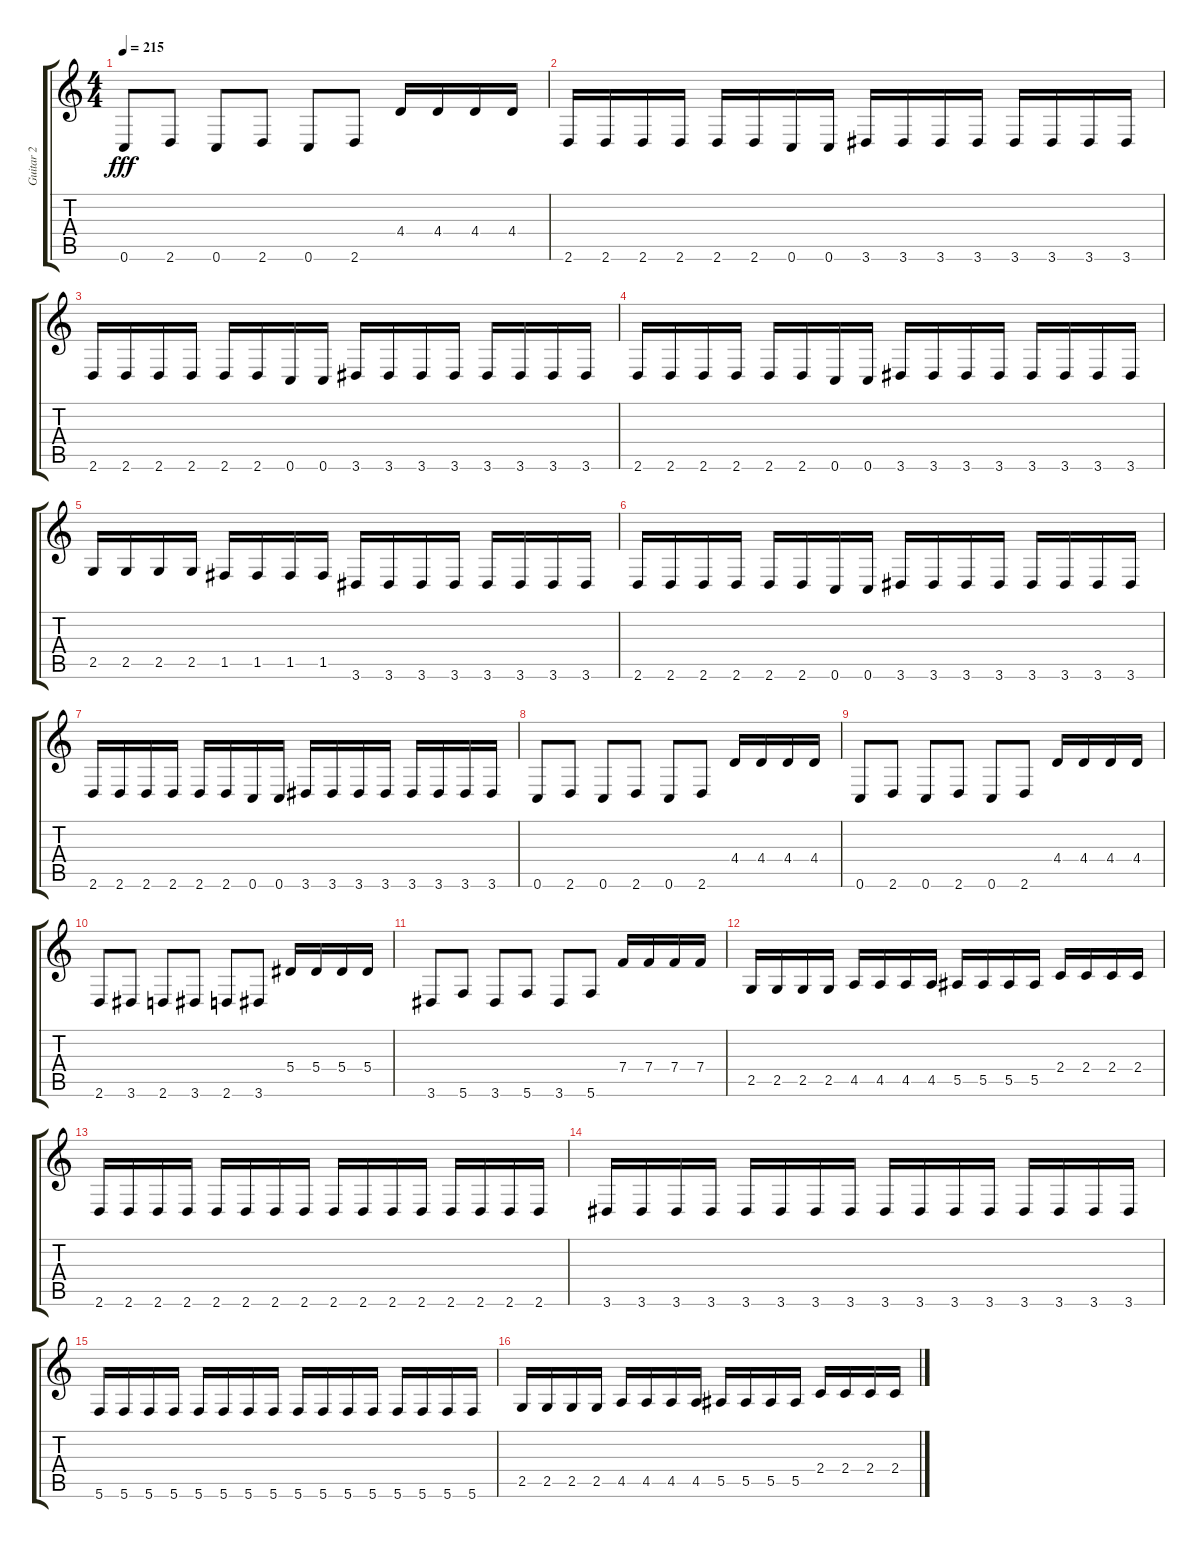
\track ("Guitar 2" "Guitar 2") {instrument distortionguitar}
\staff {score tabs}
\tuning (C4 G3 Eb3 Bb2 F2 C2) {hide}
\ts (4 4)
\tempo 215
\clef g2
\ks c
0.6.8{dy fff} 2.6.8 0.6.8 2.6.8 0.6.8 2.6.8 4.4.16 4.4.16 4.4.16 4.4.16 |
2.6.16 2.6.16 2.6.16 2.6.16 2.6.16 2.6.16 0.6.16 0.6.16 3.6.16 3.6.16 3.6.16 3.6.16 3.6.16 3.6.16 3.6.16 3.6.16 |
2.6.16 2.6.16 2.6.16 2.6.16 2.6.16 2.6.16 0.6.16 0.6.16 3.6.16 3.6.16 3.6.16 3.6.16 3.6.16 3.6.16 3.6.16 3.6.16 |
2.6.16 2.6.16 2.6.16 2.6.16 2.6.16 2.6.16 0.6.16 0.6.16 3.6.16 3.6.16 3.6.16 3.6.16 3.6.16 3.6.16 3.6.16 3.6.16 |
2.5.16 2.5.16 2.5.16 2.5.16 1.5.16 1.5.16 1.5.16 1.5.16 3.6.16 3.6.16 3.6.16 3.6.16 3.6.16 3.6.16 3.6.16 3.6.16 |
2.6.16 2.6.16 2.6.16 2.6.16 2.6.16 2.6.16 0.6.16 0.6.16 3.6.16 3.6.16 3.6.16 3.6.16 3.6.16 3.6.16 3.6.16 3.6.16 |
2.6.16 2.6.16 2.6.16 2.6.16 2.6.16 2.6.16 0.6.16 0.6.16 3.6.16 3.6.16 3.6.16 3.6.16 3.6.16 3.6.16 3.6.16 3.6.16 |
0.6.8 2.6.8 0.6.8 2.6.8 0.6.8 2.6.8 4.4.16 4.4.16 4.4.16 4.4.16 |
0.6.8 2.6.8 0.6.8 2.6.8 0.6.8 2.6.8 4.4.16 4.4.16 4.4.16 4.4.16 |
2.6.8 3.6.8 2.6.8 3.6.8 2.6.8 3.6.8 5.4.16 5.4.16 5.4.16 5.4.16 |
3.6.8 5.6.8 3.6.8 5.6.8 3.6.8 5.6.8 7.4.16 7.4.16 7.4.16 7.4.16 |
2.5.16 2.5.16 2.5.16 2.5.16 4.5.16 4.5.16 4.5.16 4.5.16 5.5.16 5.5.16 5.5.16 5.5.16 2.4.16 2.4.16 2.4.16 2.4.16 |
2.6.16 2.6.16 2.6.16 2.6.16 2.6.16 2.6.16 2.6.16 2.6.16 2.6.16 2.6.16 2.6.16 2.6.16 2.6.16 2.6.16 2.6.16 2.6.16 |
3.6.16 3.6.16 3.6.16 3.6.16 3.6.16 3.6.16 3.6.16 3.6.16 3.6.16 3.6.16 3.6.16 3.6.16 3.6.16 3.6.16 3.6.16 3.6.16 |
5.6.16 5.6.16 5.6.16 5.6.16 5.6.16 5.6.16 5.6.16 5.6.16 5.6.16 5.6.16 5.6.16 5.6.16 5.6.16 5.6.16 5.6.16 5.6.16 |
2.5.16 2.5.16 2.5.16 2.5.16 4.5.16 4.5.16 4.5.16 4.5.16 5.5.16 5.5.16 5.5.16 5.5.16 2.4.16 2.4.16 2.4.16 2.4.16
